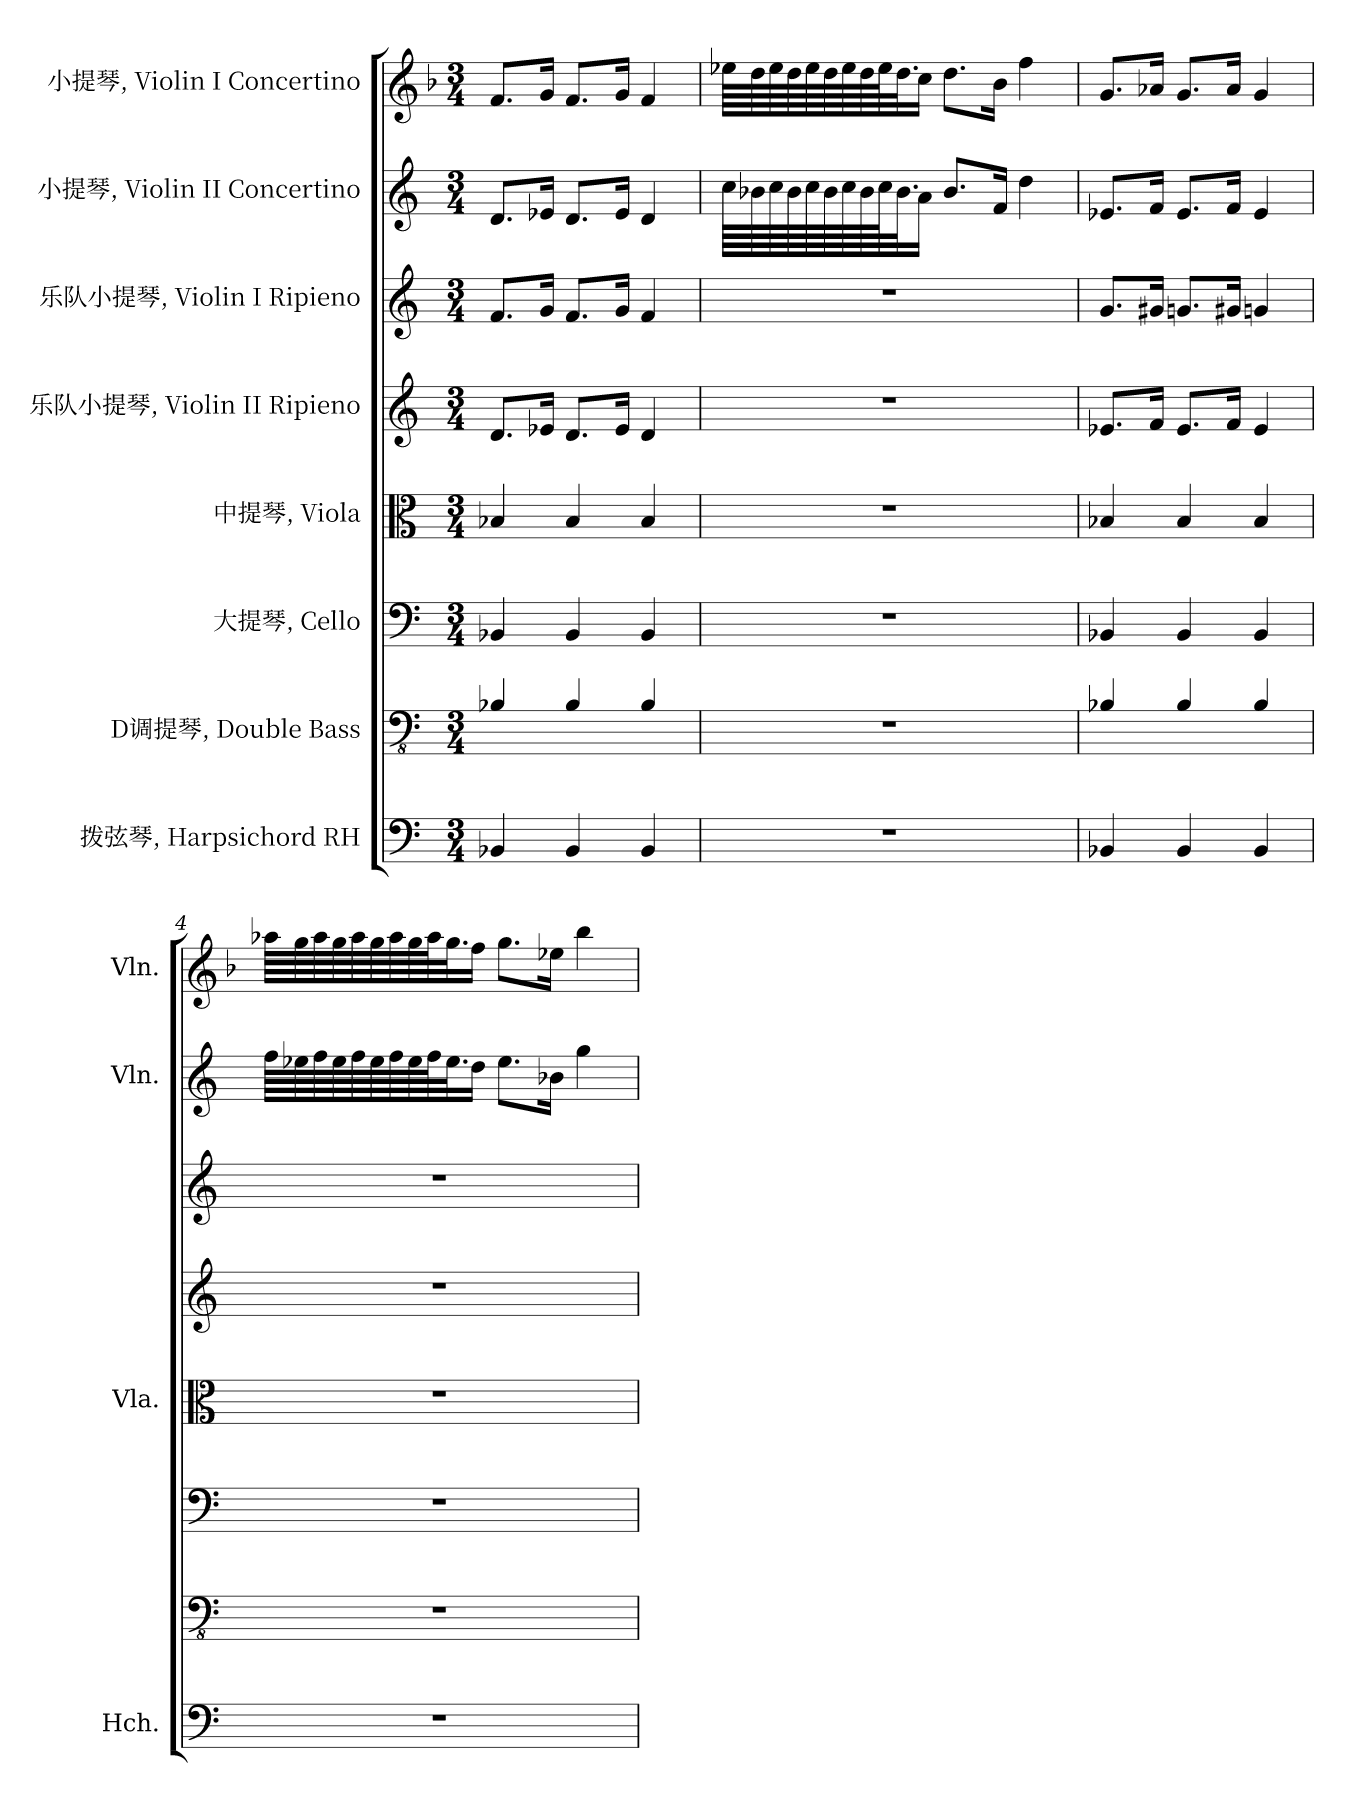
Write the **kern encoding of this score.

**kern	**kern	**kern	**kern	**kern	**kern	**kern	**kern
*part8	*part7	*part6	*part5	*part4	*part3	*part2	*part1
*staff8	*staff7	*staff6	*staff5	*staff4	*staff3	*staff2	*staff1
*I"拨弦琴, Harpsichord RH	*I"D调提琴, Double Bass	*I"大提琴, Cello	*I"中提琴, Viola	*I"乐队小提琴, Violin II Ripieno	*I"乐队小提琴, Violin I Ripieno	*I"小提琴, Violin II Concertino	*I"小提琴, Violin I Concertino
*I'Hch.	*	*	*I'Vla.	*	*	*I'Vln.	*I'Vln.
*clefF4	*clefFv4	*clefF4	*clefC3	*clefG2	*clefG2	*clefG2	*clefG2
*	*ITrd7c12	*	*	*	*	*	*
*k[]	*k[]	*k[]	*k[]	*k[]	*k[]	*k[]	*k[b-]
*M3/4	*M3/4	*M3/4	*M3/4	*M3/4	*M3/4	*M3/4	*M3/4
*MM40	*MM40	*MM40	*MM40	*MM40	*MM40	*MM40	*MM40
=1	=1	=1	=1	=1	=1	=1	=1
4BB-X/	4BBB-X/	4BB-X/	4B-X/	8.d/L	8.f/L	8.d/L	8.f/L
.	.	.	.	16e-X/Jk	16g/Jk	16e-X/Jk	16g/Jk
4BB-/	4BBB-/	4BB-/	4B-/	8.d/L	8.f/L	8.d/L	8.f/L
.	.	.	.	16e-/Jk	16g/Jk	16e-/Jk	16g/Jk
4BB-/	4BBB-/	4BB-/	4B-/	4d/	4f/	4d/	4f/
=2	=2	=2	=2	=2	=2	=2	=2
2.r	2.r	2.r	2.r	2.r	2.r	64cc\LLLL	64ee-X\LLLL
.	.	.	.	.	.	64b-X\	64dd\
.	.	.	.	.	.	64cc\	64ee-\
.	.	.	.	.	.	64b-\	64dd\
.	.	.	.	.	.	64cc\	64ee-\
.	.	.	.	.	.	64b-\	64dd\
.	.	.	.	.	.	64cc\	64ee-\
.	.	.	.	.	.	64b-\	64dd\
.	.	.	.	.	.	64cc\J	64ee-\J
.	.	.	.	.	.	32.b-\J	32.dd\J
.	.	.	.	.	.	16a\JJ	16cc\JJ
.	.	.	.	.	.	8.b-/L	8.dd\L
.	.	.	.	.	.	16f/Jk	16b-\Jk
.	.	.	.	.	.	4dd\	4ff\
!!LO:PB:g=z
=3	=3	=3	=3	=3	=3	=3	=3
4BB-X/	4BBB-X/	4BB-X/	4B-X/	8.e-X/L	8.g/L	8.e-X/L	8.g/L
.	.	.	.	16f/Jk	16g#X/Jk	16f/Jk	16a-X/Jk
4BB-/	4BBB-/	4BB-/	4B-/	8.e-/L	8.gn/L	8.e-/L	8.g/L
.	.	.	.	16f/Jk	16g#X/Jk	16f/Jk	16a-/Jk
4BB-/	4BBB-/	4BB-/	4B-/	4e-/	4gn/	4e-/	4g/
=4	=4	=4	=4	=4	=4	=4	=4
2.r	2.r	2.r	2.r	2.r	2.r	64ff\LLLL	64aa-X\LLLL
.	.	.	.	.	.	64ee-X\	64gg\
.	.	.	.	.	.	64ff\	64aa-\
.	.	.	.	.	.	64ee-\	64gg\
.	.	.	.	.	.	64ff\	64aa-\
.	.	.	.	.	.	64ee-\	64gg\
.	.	.	.	.	.	64ff\	64aa-\
.	.	.	.	.	.	64ee-\	64gg\
.	.	.	.	.	.	64ff\J	64aa-\J
.	.	.	.	.	.	32.ee-\J	32.gg\J
.	.	.	.	.	.	16dd\JJ	16ff\JJ
.	.	.	.	.	.	8.ee-\L	8.gg\L
.	.	.	.	.	.	16b-X\Jk	16ee-X\Jk
.	.	.	.	.	.	4gg\	4bb-\
=	=	=	=	=	=	=	=
*-	*-	*-	*-	*-	*-	*-	*-
